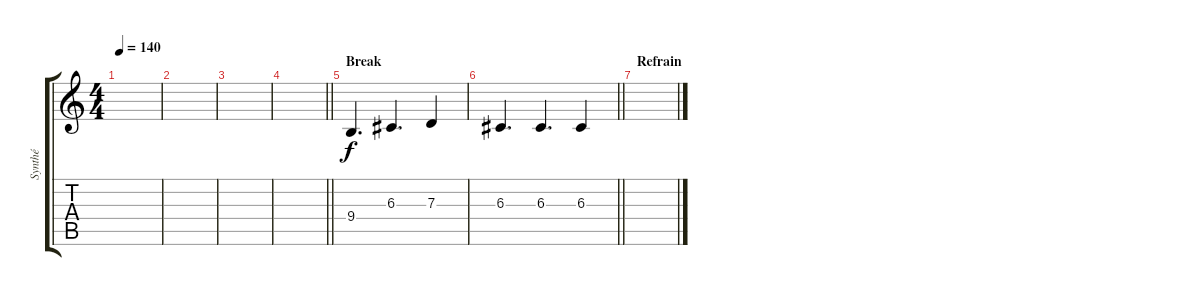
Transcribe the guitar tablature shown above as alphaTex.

\track ("Synthé" "Synthé") {instrument lead2sawtooth}
\staff {score tabs}
\tuning (E4 B3 G3 D3 A2 E2) {hide}
\ts (4 4)
\tempo 140
\clef g2
\ks c
|
|
|
\barLineRight lightlight
|
\section ("" "Break")
9.4.4{d} 6.3.4{d} 7.3.4 |
\barLineRight lightlight
6.3.4{d} 6.3.4{d} 6.3.4 |
\section ("" "Refrain")
